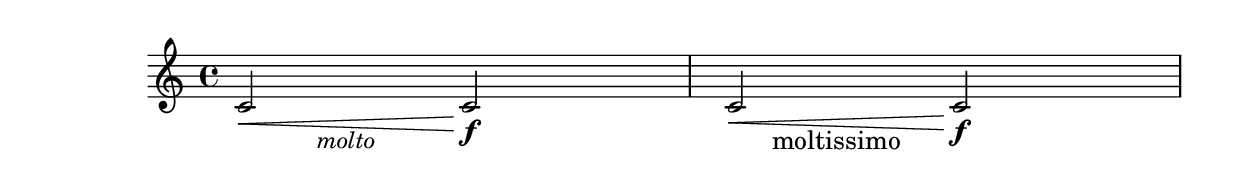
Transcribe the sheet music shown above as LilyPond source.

%% Do not edit this file; it is automatically
%% generated from LSR http://lsr.dsi.unimi.it
%% This file is in the public domain.
\version "2.13.10"

\header {
  lsrtags = "expressive-marks, text"

%% Translation of GIT committish: 5cab62e8738ff02eead438042743116391f306f5
  texidoces = "
Este ejemplo proporciona una función para tipografiar un regulador con
texto por debajo, como @qq{molto} o @qq{poco}. El ejemplo ilustra
también cómo modificar la manera en que se imprime normalmente un
objeto, utilizando código de Scheme.

"
  doctitlees = "Centrar texto debajo de un regulador"

  texidoc = "
This example provides a function to typeset a hairpin (de)crescendo
with some additional text below it, such as @qq{molto} or @qq{poco}.
The example also illustrates how to modify the way an object is
normally printed, using some Scheme code.

"
  doctitle = "Center text below hairpin dynamics"
} % begin verbatim

hairpinWithCenteredText =
#(define-music-function (parser location text) (markup?)
#{
  \override Voice.Hairpin #'stencil = #(lambda (grob)
    (ly:stencil-aligned-to
     (ly:stencil-combine-at-edge
      (ly:stencil-aligned-to (ly:hairpin::print grob) X CENTER)
      Y DOWN
      (ly:stencil-aligned-to (grob-interpret-markup grob $text) X CENTER))
     X LEFT))
#})

hairpinMolto = \hairpinWithCenteredText \markup { \italic molto }
hairpinMore = \hairpinWithCenteredText \markup { \larger moltissimo }

\layout { ragged-right = ##f }

\relative c' {
  \hairpinMolto
  c2\< c\f
  \hairpinMore
  c2\< c\f
}
